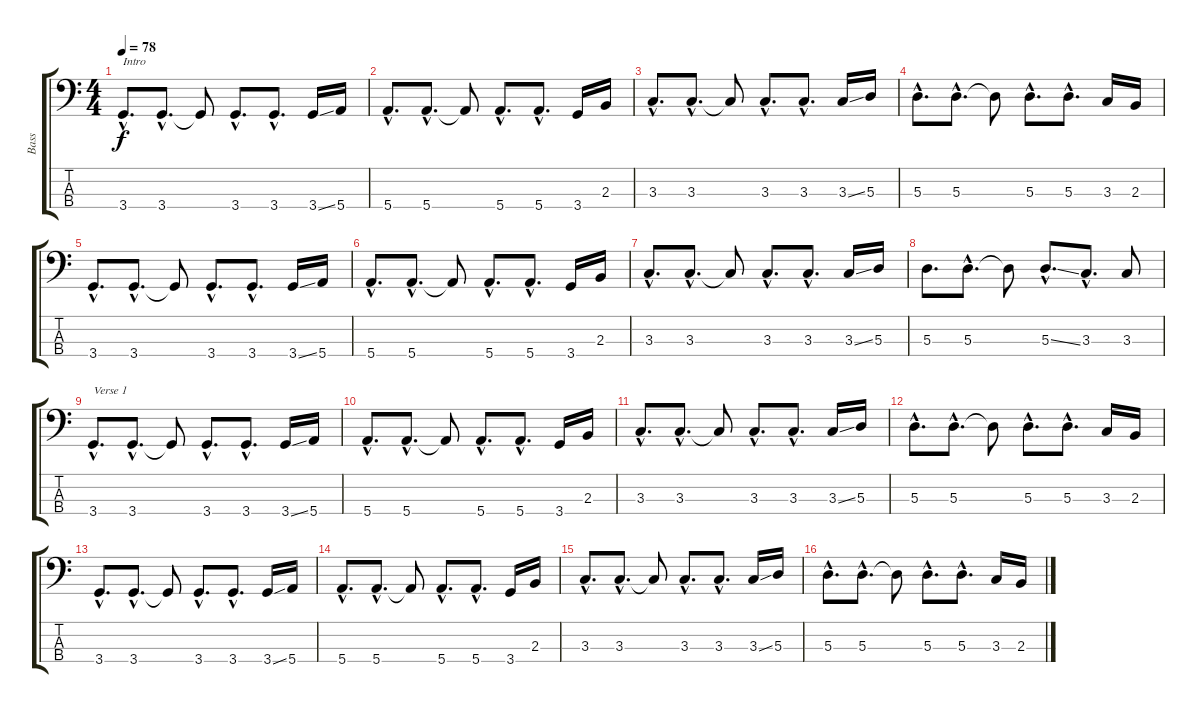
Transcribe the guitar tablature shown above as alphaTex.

\track ("Bass" "Bass") {instrument electricbassfinger}
\staff {score tabs}
\tuning (G2 D2 A1 E1) {hide}
\ts (4 4)
\tempo 78
\clef f4
\ks c
3.4{hac}.8{d txt "Intro" dy f instrument electricbassfinger} 3.4{hac}.8{d} 3.4{t}.8 3.4{hac}.8{d} 3.4{hac}.8{d} 3.4{ss}.16 5.4.16 |
5.4{hac}.8{d} 5.4{hac}.8{d} 5.4{t}.8 5.4{hac}.8{d} 5.4{hac}.8{d} 3.4.16 2.3.16 |
3.3{hac}.8{d} 3.3{hac}.8{d} 3.3{t}.8 3.3{hac}.8{d} 3.3{hac}.8{d} 3.3{ss}.16 5.3.16 |
5.3{hac}.8{d} 5.3{hac}.8{d} 5.3{t}.8 5.3{hac}.8{d} 5.3{hac}.8{d} 3.3.16 2.3.16 |
3.4{hac}.8{d} 3.4{hac}.8{d} 3.4{t}.8 3.4{hac}.8{d} 3.4{hac}.8{d} 3.4{ss}.16 5.4.16 |
5.4{hac}.8{d} 5.4{hac}.8{d} 5.4{t}.8 5.4{hac}.8{d} 5.4{hac}.8{d} 3.4.16 2.3.16 |
3.3{hac}.8{d} 3.3{hac}.8{d} 3.3{t}.8 3.3{hac}.8{d} 3.3{hac}.8{d} 3.3{ss}.16 5.3.16 |
5.3.8{d} 5.3{hac}.8{d} 5.3{t}.8 5.3{ss hac}.8{d} 3.3{hac}.8{d} 3.3.8 |
3.4{hac}.8{d txt "Verse 1"} 3.4{hac}.8{d} 3.4{t}.8 3.4{hac}.8{d} 3.4{hac}.8{d} 3.4{ss}.16 5.4.16 |
5.4{hac}.8{d} 5.4{hac}.8{d} 5.4{t}.8 5.4{hac}.8{d} 5.4{hac}.8{d} 3.4.16 2.3.16 |
3.3{hac}.8{d} 3.3{hac}.8{d} 3.3{t}.8 3.3{hac}.8{d} 3.3{hac}.8{d} 3.3{ss}.16 5.3.16 |
5.3{hac}.8{d} 5.3{hac}.8{d} 5.3{t}.8 5.3{hac}.8{d} 5.3{hac}.8{d} 3.3.16 2.3.16 |
3.4{hac}.8{d} 3.4{hac}.8{d} 3.4{t}.8 3.4{hac}.8{d} 3.4{hac}.8{d} 3.4{ss}.16 5.4.16 |
5.4{hac}.8{d} 5.4{hac}.8{d} 5.4{t}.8 5.4{hac}.8{d} 5.4{hac}.8{d} 3.4.16 2.3.16 |
3.3{hac}.8{d} 3.3{hac}.8{d} 3.3{t}.8 3.3{hac}.8{d} 3.3{hac}.8{d} 3.3{ss}.16 5.3.16 |
5.3{hac}.8{d} 5.3{hac}.8{d} 5.3{t}.8 5.3{hac}.8{d} 5.3{hac}.8{d} 3.3.16 2.3.16
